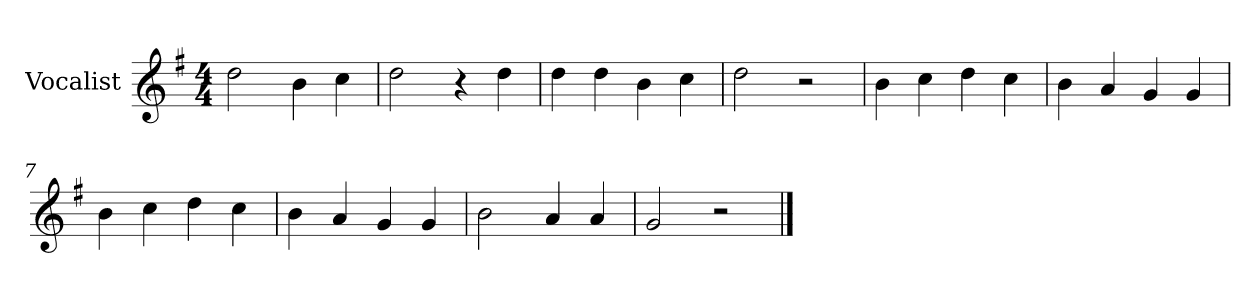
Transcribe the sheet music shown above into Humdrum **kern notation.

**kern
*part1
*staff1
*I"Vocalist
*k[f#]
*G:
*M4/4
=1
2dd
4b
4cc
=2
2dd
4r
4dd
=3
4dd
4dd
4b
4cc
=4
2dd
2r
=5
4b
4cc
4dd
4cc
=6
4b
4a
4g
4g
=7
4b
4cc
4dd
4cc
=8
4b
4a
4g
4g
=9
2b
4a
4a
=10
2g
2r
==
*-
